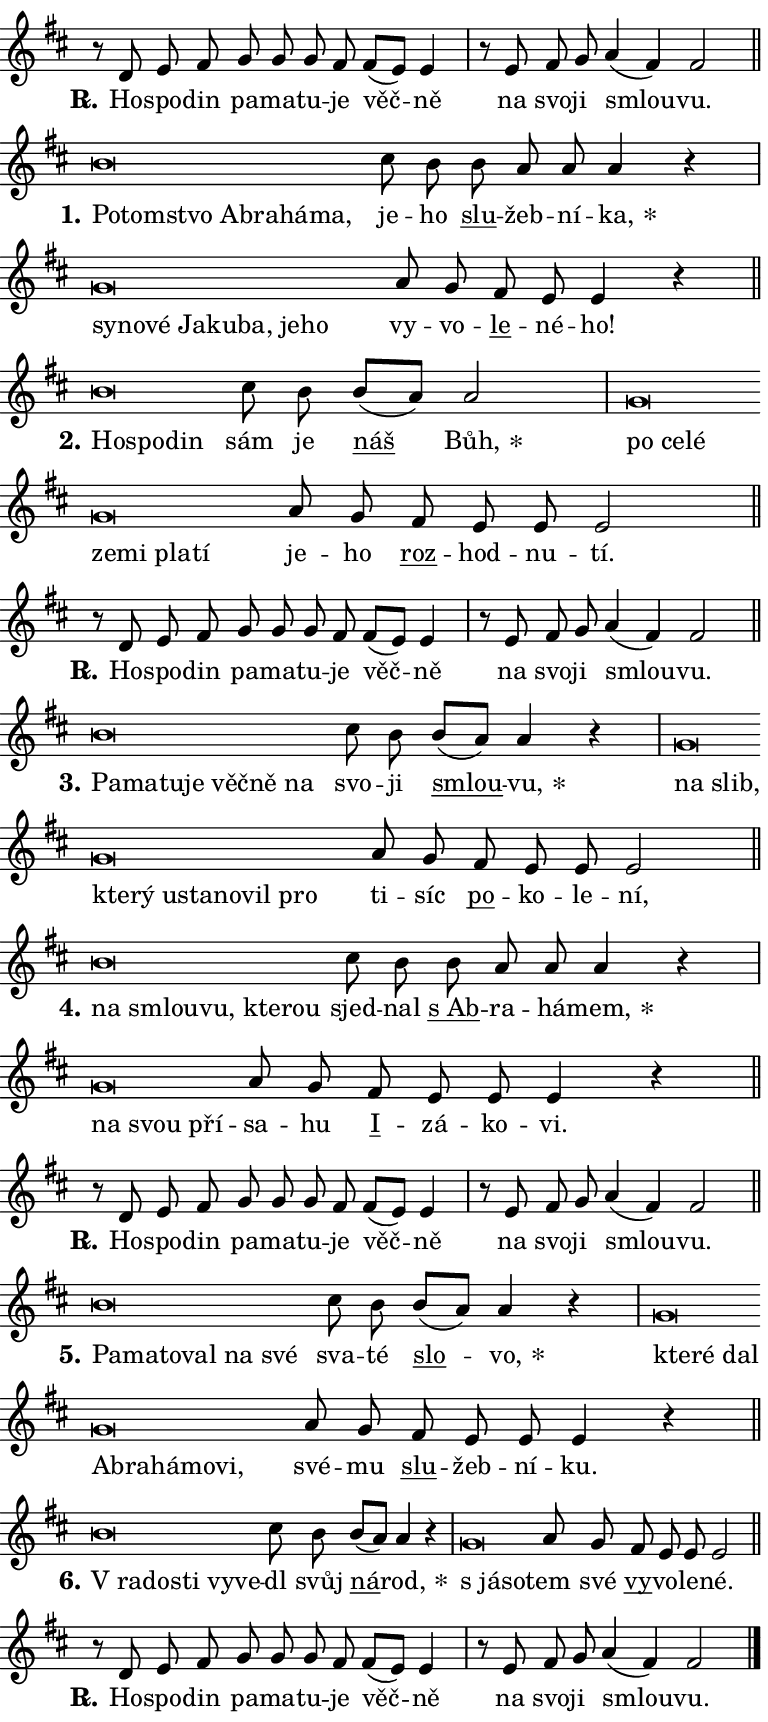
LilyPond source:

\version "2.24.0"
\header { tagline = "" }
\paper {
  indent = 0\cm
  top-margin = 0\cm
  right-margin = 0.13\cm % to fit lyric hyphens
  bottom-margin = 0\cm
  left-margin = 0\cm
  paper-width = 13\cm
  page-breaking = #ly:one-page-breaking
  system-system-spacing.basic-distance = #11
  score-system-spacing.basic-distance = #11
  ragged-last = ##f
}


%% Author: Thomas Morley
%% https://lists.gnu.org/archive/html/lilypond-user/2020-05/msg00002.html
#(define (line-position grob)
"Returns position of @var[grob} in current system:
   @code{'start}, if at first time-step
   @code{'end}, if at last time-step
   @code{'middle} otherwise
"
  (let* ((col (ly:item-get-column grob))
         (ln (ly:grob-object col 'left-neighbor))
         (rn (ly:grob-object col 'right-neighbor))
         (col-to-check-left (if (ly:grob? ln) ln col))
         (col-to-check-right (if (ly:grob? rn) rn col))
         (break-dir-left
           (and
             (ly:grob-property col-to-check-left 'non-musical #f)
             (ly:item-break-dir col-to-check-left)))
         (break-dir-right
           (and
             (ly:grob-property col-to-check-right 'non-musical #f)
             (ly:item-break-dir col-to-check-right))))
        (cond ((eqv? 1 break-dir-left) 'start)
              ((eqv? -1 break-dir-right) 'end)
              (else 'middle))))

#(define (tranparent-at-line-position vctor)
  (lambda (grob)
  "Relying on @code{line-position} select the relevant enry from @var{vctor}.
Used to determine transparency,"
    (case (line-position grob)
      ((end) (not (vector-ref vctor 0)))
      ((middle) (not (vector-ref vctor 1)))
      ((start) (not (vector-ref vctor 2))))))

noteHeadBreakVisibility =
#(define-music-function (break-visibility)(vector?)
"Makes @code{NoteHead}s transparent relying on @var{break-visibility}"
#{
  \override NoteHead.transparent =
    #(tranparent-at-line-position break-visibility)
#})

#(define delete-ledgers-for-transparent-note-heads
  (lambda (grob)
    "Reads whether a @code{NoteHead} is transparent.
If so this @code{NoteHead} is removed from @code{'note-heads} from
@var{grob}, which is supposed to be @code{LedgerLineSpanner}.
As a result ledgers are not printed for this @code{NoteHead}"
    (let* ((nhds-array (ly:grob-object grob 'note-heads))
           (nhds-list
             (if (ly:grob-array? nhds-array)
                 (ly:grob-array->list nhds-array)
                 '()))
           ;; Relies on the transparent-property being done before
           ;; Staff.LedgerLineSpanner.after-line-breaking is executed.
           ;; This is fragile ...
           (to-keep
             (remove
               (lambda (nhd)
                 (ly:grob-property nhd 'transparent #f))
               nhds-list)))
      ;; TODO find a better method to iterate over grob-arrays, similiar
      ;; to filter/remove etc for lists
      ;; For now rebuilt from scratch
      (set! (ly:grob-object grob 'note-heads)  '())
      (for-each
        (lambda (nhd)
          (ly:pointer-group-interface::add-grob grob 'note-heads nhd))
        to-keep))))

squashNotes = {
  \override NoteHead.X-extent = #'(-0.2 . 0.2)
  \override NoteHead.Y-extent = #'(-0.75 . 0)
  \override NoteHead.stencil =
    #(lambda (grob)
       (let ((pos (ly:grob-property grob 'staff-position)))
         (begin
           (if (< pos -7) (display "ERROR: Lower brevis then expected\n") (display ""))
           (if (<= pos -6) ly:text-interface::print ly:note-head::print))))
}
unSquashNotes = {
  \revert NoteHead.X-extent
  \revert NoteHead.Y-extent
  \revert NoteHead.stencil
}

hideNotes = \noteHeadBreakVisibility #begin-of-line-visible
unHideNotes = \noteHeadBreakVisibility #all-visible

% work-around for resetting accidentals
% https://lilypond.org/doc/v2.23/Documentation/notation/displaying-rhythms#unmetered-music
cadenzaMeasure = {
  \cadenzaOff
  \partial 1024 s1024
  \cadenzaOn
}

#(define-markup-command (accent layout props text) (markup?)
  "Underline accented syllable"
  (interpret-markup layout props
    #{\markup \override #'(offset . 4.3) \underline { #text }#}))

responsum = \markup \concat {
  "R" \hspace #-1.05 \path #0.1 #'((moveto 0 0.07) (lineto 0.9 0.8)) \hspace #0.05 "."
}

spaceSize = #0.6828661417322834 % exact space size for TeX Gyre Schola

\layout {
  \context {
    \Staff
    \remove "Time_signature_engraver"
    \override LedgerLineSpanner.after-line-breaking = #delete-ledgers-for-transparent-note-heads
  }
  \context {
    \Lyrics {
      \override LyricSpace.minimum-distance = \spaceSize
      \override LyricText.font-name = #"TeX Gyre Schola"
      \override LyricText.font-size = 1
      \override StanzaNumber.font-name = #"TeX Gyre Schola Bold"
      \override StanzaNumber.font-size = 1
    }
  }
  \context {
    \Score 
    \override NoteHead.text =
      #(lambda (grob) 
        (let ((pos (ly:grob-property grob 'staff-position)))
          #{\markup {
            \combine
              \halign #-0.55 \raise #(if (= pos -6) 0 0.5) \override #'(thickness . 2) \draw-line #'(3.2 . 0)
              \musicglyph "noteheads.sM1"
          }#}))
  }
}

% magnetic-lyrics.ily
%
%   written by
%     Jean Abou Samra <jean@abou-samra.fr>
%     Werner Lemberg <wl@gnu.org>
%
%   adapted by
%     Jiri Hon <jiri.hon@gmail.com>
%
% Version 2022-Apr-15

% https://www.mail-archive.com/lilypond-user@gnu.org/msg149350.html

#(define (Left_hyphen_pointer_engraver context)
   "Collect syllable-hyphen-syllable occurrences in lyrics and store
them in properties.  This engraver only looks to the left.  For
example, if the lyrics input is @code{foo -- bar}, it does the
following.

@itemize @bullet
@item
Set the @code{text} property of the @code{LyricHyphen} grob between
@q{foo} and @q{bar} to @code{foo}.

@item
Set the @code{left-hyphen} property of the @code{LyricText} grob with
text @q{foo} to the @code{LyricHyphen} grob between @q{foo} and
@q{bar}.
@end itemize

Use this auxiliary engraver in combination with the
@code{lyric-@/text::@/apply-@/magnetic-@/offset!} hook."
   (let ((hyphen #f)
         (text #f))
     (make-engraver
      (acknowledgers
       ((lyric-syllable-interface engraver grob source-engraver)
        (set! text grob)))
      (end-acknowledgers
       ((lyric-hyphen-interface engraver grob source-engraver)
        ;(when (not (grob::has-interface grob 'lyric-space-interface))
          (set! hyphen grob)));)
      ((stop-translation-timestep engraver)
       (when (and text hyphen)
         (ly:grob-set-object! text 'left-hyphen hyphen))
       (set! text #f)
       (set! hyphen #f)))))

#(define (lyric-text::apply-magnetic-offset! grob)
   "If the space between two syllables is less than the value in
property @code{LyricText@/.details@/.squash-threshold}, move the right
syllable to the left so that it gets concatenated with the left
syllable.

Use this function as a hook for
@code{LyricText@/.after-@/line-@/breaking} if the
@code{Left_@/hyphen_@/pointer_@/engraver} is active."
   (let ((hyphen (ly:grob-object grob 'left-hyphen #f)))
     (when hyphen
       (let ((left-text (ly:spanner-bound hyphen LEFT)))
         (when (grob::has-interface left-text 'lyric-syllable-interface)
           (let* ((common (ly:grob-common-refpoint grob left-text X))
                  (this-x-ext (ly:grob-extent grob common X))
                  (left-x-ext
                   (begin
                     ;; Trigger magnetism for left-text.
                     (ly:grob-property left-text 'after-line-breaking)
                     (ly:grob-extent left-text common X)))
                  ;; `delta` is the gap width between two syllables.
                  (delta (- (interval-start this-x-ext)
                            (interval-end left-x-ext)))
                  (details (ly:grob-property grob 'details))
                  (threshold (assoc-get 'squash-threshold details 0.2)))
             (when (< delta threshold)
               (let* (;; We have to manipulate the input text so that
                      ;; ligatures crossing syllable boundaries are not
                      ;; disabled.  For languages based on the Latin
                      ;; script this is essentially a beautification.
                      ;; However, for non-Western scripts it can be a
                      ;; necessity.
                      (lt (ly:grob-property left-text 'text))
                      (rt (ly:grob-property grob 'text))
                      (is-space (grob::has-interface hyphen 'lyric-space-interface))
                      (space (if is-space " " ""))
                      (extra-delta (if is-space spaceSize 0))
                      ;; Append new syllable.
                      (ltrt-space (if (and (string? lt) (string? rt))
                                (string-append lt space rt)
                                (make-concat-markup (list lt space rt))))
                      ;; Right-align `ltrt` to the right side.
                      (ltrt-space-markup (grob-interpret-markup
                               grob
                               (make-translate-markup
                                (cons (interval-length this-x-ext) 0)
                                (make-right-align-markup ltrt-space)))))
                 (begin
                   ;; Don't print `left-text`.
                   (ly:grob-set-property! left-text 'stencil #f)
                   ;; Set text and stencil (which holds all collected
                   ;; syllables so far) and shift it to the left.
                   (ly:grob-set-property! grob 'text ltrt-space)
                   (ly:grob-set-property! grob 'stencil ltrt-space-markup)
                   (ly:grob-translate-axis! grob (- (- delta extra-delta)) X))))))))))


#(define (lyric-hyphen::displace-bounds-first grob)
   ;; Make very sure this callback isn't triggered too early.
   (let ((left (ly:spanner-bound grob LEFT))
         (right (ly:spanner-bound grob RIGHT)))
     (ly:grob-property left 'after-line-breaking)
     (ly:grob-property right 'after-line-breaking)
     (ly:lyric-hyphen::print grob)))

squashThreshold = #0.4

\layout {
  \context {
    \Lyrics
    \consists #Left_hyphen_pointer_engraver
    \override LyricText.after-line-breaking =
      #lyric-text::apply-magnetic-offset!
    \override LyricHyphen.stencil = #lyric-hyphen::displace-bounds-first
    \override LyricText.details.squash-threshold = \squashThreshold
    \override LyricHyphen.minimum-distance = 0
    \override LyricHyphen.minimum-length = \squashThreshold
  }
}

squashText = \override LyricText.details.squash-threshold = 9999
unSquashText = \override LyricText.details.squash-threshold = \squashThreshold

leftText = \override LyricText.self-alignment-X = #LEFT
unLeftText = \revert LyricText.self-alignment-X

starOffset = #(lambda (grob) 
                (let ((x_offset (ly:self-alignment-interface::aligned-on-x-parent grob)))
                  (if (= x_offset 0) 0 (+ x_offset 1.2))))

star = #(define-music-function (syllable)(string?)
"Append star separator at the end of a syllable"
#{
  \once \override LyricText.X-offset = #starOffset
  \lyricmode { \markup {
    #syllable
    \override #'((font-name . "TeX Gyre Schola Bold")) \hspace #0.2 \lower #0.65 \larger "*"
  } }
#})

starAccent = #(define-music-function (syllable)(string?)
"Append star separator at the end of a syllable and make accent"
#{
  \once \override LyricText.X-offset = #starOffset
  \lyricmode { \markup {
    \accent #syllable
    \override #'((font-name . "TeX Gyre Schola Bold")) \hspace #0.2 \lower #0.65 \larger "*"
  } }
#})

breath = #(define-music-function (syllable)(string?)
"Append breathing indicator at the end of a syllable"
#{
  \lyricmode { \markup { #syllable "+" } }
#})

optionalBreath = #(define-music-function (syllable)(string?)
"Append optional breathing indicator at the end of a syllable"
#{
  \lyricmode { \markup { #syllable "(+)" } }
#})


\score {
    <<
        \new Voice = "melody" { \cadenzaOn \key d \major \relative { r8 d' e fis g g g fis \bar "" fis[( e)] e4 \cadenzaMeasure \bar "|" r8 e fis g \bar "" a4( fis) fis2 \cadenzaMeasure \bar "||" \break } }
        \new Lyrics \lyricsto "melody" { \lyricmode { \set stanza = \responsum
Ho -- spo -- din pa -- ma -- tu -- je věč -- ně na svo -- ji smlou -- vu. } }
    >>
    \layout {}
}

\score {
    <<
        \new Voice = "melody" { \cadenzaOn \key d \major \relative { \squashNotes b'\breve*1/16 \hideNotes \breve*1/16 \bar "" \breve*1/16 \bar "" \breve*1/16 \bar "" \breve*1/16 \bar "" \breve*1/16 \breve*1/16 \bar "" \unHideNotes \unSquashNotes cis8 b \bar "" b a a a4 r \cadenzaMeasure \bar "|" \squashNotes g\breve*1/16 \hideNotes \breve*1/16 \bar "" \breve*1/16 \bar "" \breve*1/16 \bar "" \breve*1/16 \bar "" \breve*1/16 \bar "" \breve*1/16 \breve*1/16 \bar "" \unHideNotes \unSquashNotes a8 g \bar "" fis e e4 r \cadenzaMeasure \bar "||" \break } }
        \new Lyrics \lyricsto "melody" { \lyricmode { \set stanza = "1."
\leftText Po -- \squashText tom -- stvo Ab -- ra -- há -- ma, \unLeftText \unSquashText je -- ho \markup \accent slu -- žeb -- ní -- \star ka, \leftText sy -- \squashText no -- vé Ja -- ku -- ba, je -- ho \unLeftText \unSquashText vy -- vo -- \markup \accent le -- né -- ho! } }
    >>
    \layout {}
}

\score {
    <<
        \new Voice = "melody" { \cadenzaOn \key d \major \relative { \squashNotes b'\breve*1/16 \hideNotes \breve*1/16 \breve*1/16 \bar "" \unHideNotes \unSquashNotes cis8 b \bar "" b[( a)] a2 \cadenzaMeasure \bar "|" \squashNotes g\breve*1/16 \hideNotes \breve*1/16 \bar "" \breve*1/16 \bar "" \breve*1/16 \bar "" \breve*1/16 \bar "" \breve*1/16 \breve*1/16 \bar "" \unHideNotes \unSquashNotes a8 g \bar "" fis e e e2 \cadenzaMeasure \bar "||" \break } }
        \new Lyrics \lyricsto "melody" { \lyricmode { \set stanza = "2."
\leftText Ho -- \squashText spo -- din \unLeftText \unSquashText sám je \markup \accent náš \star Bůh, \leftText po \squashText ce -- lé ze -- mi pla -- tí \unLeftText \unSquashText je -- ho \markup \accent roz -- hod -- nu -- tí. } }
    >>
    \layout {}
}

\score {
    <<
        \new Voice = "melody" { \cadenzaOn \key d \major \relative { r8 d' e fis g g g fis \bar "" fis[( e)] e4 \cadenzaMeasure \bar "|" r8 e fis g \bar "" a4( fis) fis2 \cadenzaMeasure \bar "||" \break } }
        \new Lyrics \lyricsto "melody" { \lyricmode { \set stanza = \responsum
Ho -- spo -- din pa -- ma -- tu -- je věč -- ně na svo -- ji smlou -- vu. } }
    >>
    \layout {}
}

\score {
    <<
        \new Voice = "melody" { \cadenzaOn \key d \major \relative { \squashNotes b'\breve*1/16 \hideNotes \breve*1/16 \bar "" \breve*1/16 \bar "" \breve*1/16 \bar "" \breve*1/16 \bar "" \breve*1/16 \breve*1/16 \bar "" \unHideNotes \unSquashNotes cis8 b \bar "" b[( a)] a4 r \cadenzaMeasure \bar "|" \squashNotes g\breve*1/16 \hideNotes \breve*1/16 \bar "" \breve*1/16 \bar "" \breve*1/16 \bar "" \breve*1/16 \bar "" \breve*1/16 \bar "" \breve*1/16 \bar "" \breve*1/16 \breve*1/16 \bar "" \unHideNotes \unSquashNotes a8 g \bar "" fis e e e2 \cadenzaMeasure \bar "||" \break } }
        \new Lyrics \lyricsto "melody" { \lyricmode { \set stanza = "3."
\leftText Pa -- \squashText ma -- tu -- je věč -- ně na \unLeftText \unSquashText svo -- ji \markup \accent smlou -- \star vu, \leftText na \squashText slib, kte -- rý u -- sta -- no -- vil pro \unLeftText \unSquashText ti -- síc \markup \accent po -- ko -- le -- ní, } }
    >>
    \layout {}
}

\score {
    <<
        \new Voice = "melody" { \cadenzaOn \key d \major \relative { \squashNotes b'\breve*1/16 \hideNotes \breve*1/16 \bar "" \breve*1/16 \bar "" \breve*1/16 \breve*1/16 \bar "" \unHideNotes \unSquashNotes cis8 b \bar "" b a a a4 r \cadenzaMeasure \bar "|" \squashNotes g\breve*1/16 \hideNotes \breve*1/16 \breve*1/16 \bar "" \unHideNotes \unSquashNotes a8 g \bar "" fis e e e4 r \cadenzaMeasure \bar "||" \break } }
        \new Lyrics \lyricsto "melody" { \lyricmode { \set stanza = "4."
\leftText na \squashText smlou -- vu, kte -- rou \unLeftText \unSquashText sjed -- nal \markup \accent "s Ab" -- ra -- há -- \star mem, \leftText na \squashText svou pří -- \unLeftText \unSquashText sa -- hu \markup \accent I -- zá -- ko -- vi. } }
    >>
    \layout {}
}

\score {
    <<
        \new Voice = "melody" { \cadenzaOn \key d \major \relative { r8 d' e fis g g g fis \bar "" fis[( e)] e4 \cadenzaMeasure \bar "|" r8 e fis g \bar "" a4( fis) fis2 \cadenzaMeasure \bar "||" \break } }
        \new Lyrics \lyricsto "melody" { \lyricmode { \set stanza = \responsum
Ho -- spo -- din pa -- ma -- tu -- je věč -- ně na svo -- ji smlou -- vu. } }
    >>
    \layout {}
}

\score {
    <<
        \new Voice = "melody" { \cadenzaOn \key d \major \relative { \squashNotes b'\breve*1/16 \hideNotes \breve*1/16 \bar "" \breve*1/16 \bar "" \breve*1/16 \bar "" \breve*1/16 \breve*1/16 \bar "" \unHideNotes \unSquashNotes cis8 b \bar "" b[( a)] a4 r \cadenzaMeasure \bar "|" \squashNotes g\breve*1/16 \hideNotes \breve*1/16 \bar "" \breve*1/16 \bar "" \breve*1/16 \bar "" \breve*1/16 \bar "" \breve*1/16 \bar "" \breve*1/16 \breve*1/16 \bar "" \unHideNotes \unSquashNotes a8 g \bar "" fis e e e4 r \cadenzaMeasure \bar "||" \break } }
        \new Lyrics \lyricsto "melody" { \lyricmode { \set stanza = "5."
\leftText Pa -- \squashText ma -- to -- val na své \unLeftText \unSquashText sva -- té \markup \accent slo -- \star vo, \leftText kte -- \squashText ré dal Ab -- ra -- há -- mo -- vi, \unLeftText \unSquashText své -- mu \markup \accent slu -- žeb -- ní -- ku. } }
    >>
    \layout {}
}

\score {
    <<
        \new Voice = "melody" { \cadenzaOn \key d \major \relative { \squashNotes b'\breve*1/16 \hideNotes \breve*1/16 \bar "" \breve*1/16 \bar "" \breve*1/16 \breve*1/16 \bar "" \unHideNotes \unSquashNotes cis8 b \bar "" b[( a)] a4 r \cadenzaMeasure \bar "|" \squashNotes g\breve*1/16 \hideNotes \breve*1/16 \bar "" \unHideNotes \unSquashNotes a8 g \bar "" fis e e e2 \cadenzaMeasure \bar "||" \break } }
        \new Lyrics \lyricsto "melody" { \lyricmode { \set stanza = "6."
\leftText "V ra" -- \squashText do -- sti vy -- ve -- \unLeftText \unSquashText dl svůj \markup \accent ná -- \star rod, \leftText "s já" -- \squashText so -- \unLeftText \unSquashText tem své \markup \accent vy -- vo -- le -- né. } }
    >>
    \layout {}
}

\score {
    <<
        \new Voice = "melody" { \cadenzaOn \key d \major \relative { r8 d' e fis g g g fis \bar "" fis[( e)] e4 \cadenzaMeasure \bar "|" r8 e fis g \bar "" a4( fis) fis2 \cadenzaMeasure \bar "||" \break } \bar "|." }
        \new Lyrics \lyricsto "melody" { \lyricmode { \set stanza = \responsum
Ho -- spo -- din pa -- ma -- tu -- je věč -- ně na svo -- ji smlou -- vu. } }
    >>
    \layout {}
}
